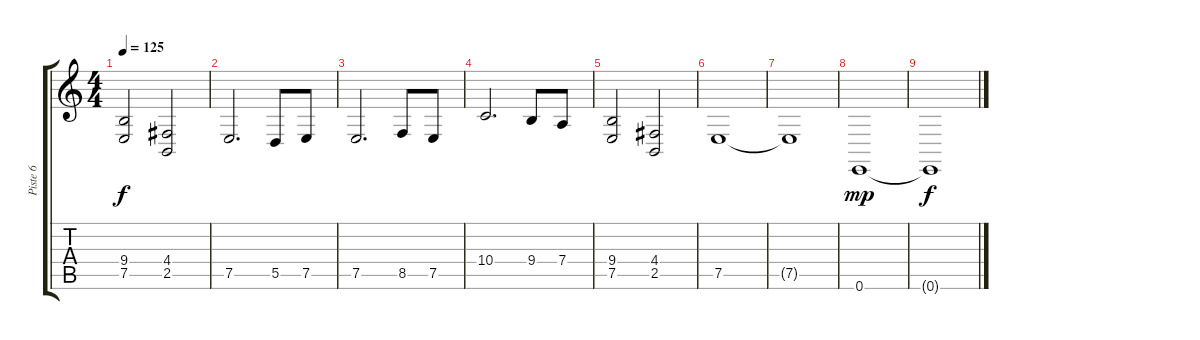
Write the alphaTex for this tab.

\track ("Piste 6" "Piste 6") {instrument stringensemble2}
\staff {score tabs}
\tuning (E4 B3 G3 D3 A2 E2) {hide}
\ts (4 4)
\tempo 125
\clef g2
\ks c
(9.4 7.5).2{dy f} (4.4 2.5).2 |
7.5.2{d} 5.5.8 7.5.8 |
7.5.2{d} 8.5.8 7.5.8 |
10.4.2{d} 9.4.8 7.4.8 |
(9.4 7.5).2 (4.4 2.5).2 |
7.5.1 |
7.5{t}.1 |
0.6.1{dy mp} |
0.6{t}.1{dy f}
